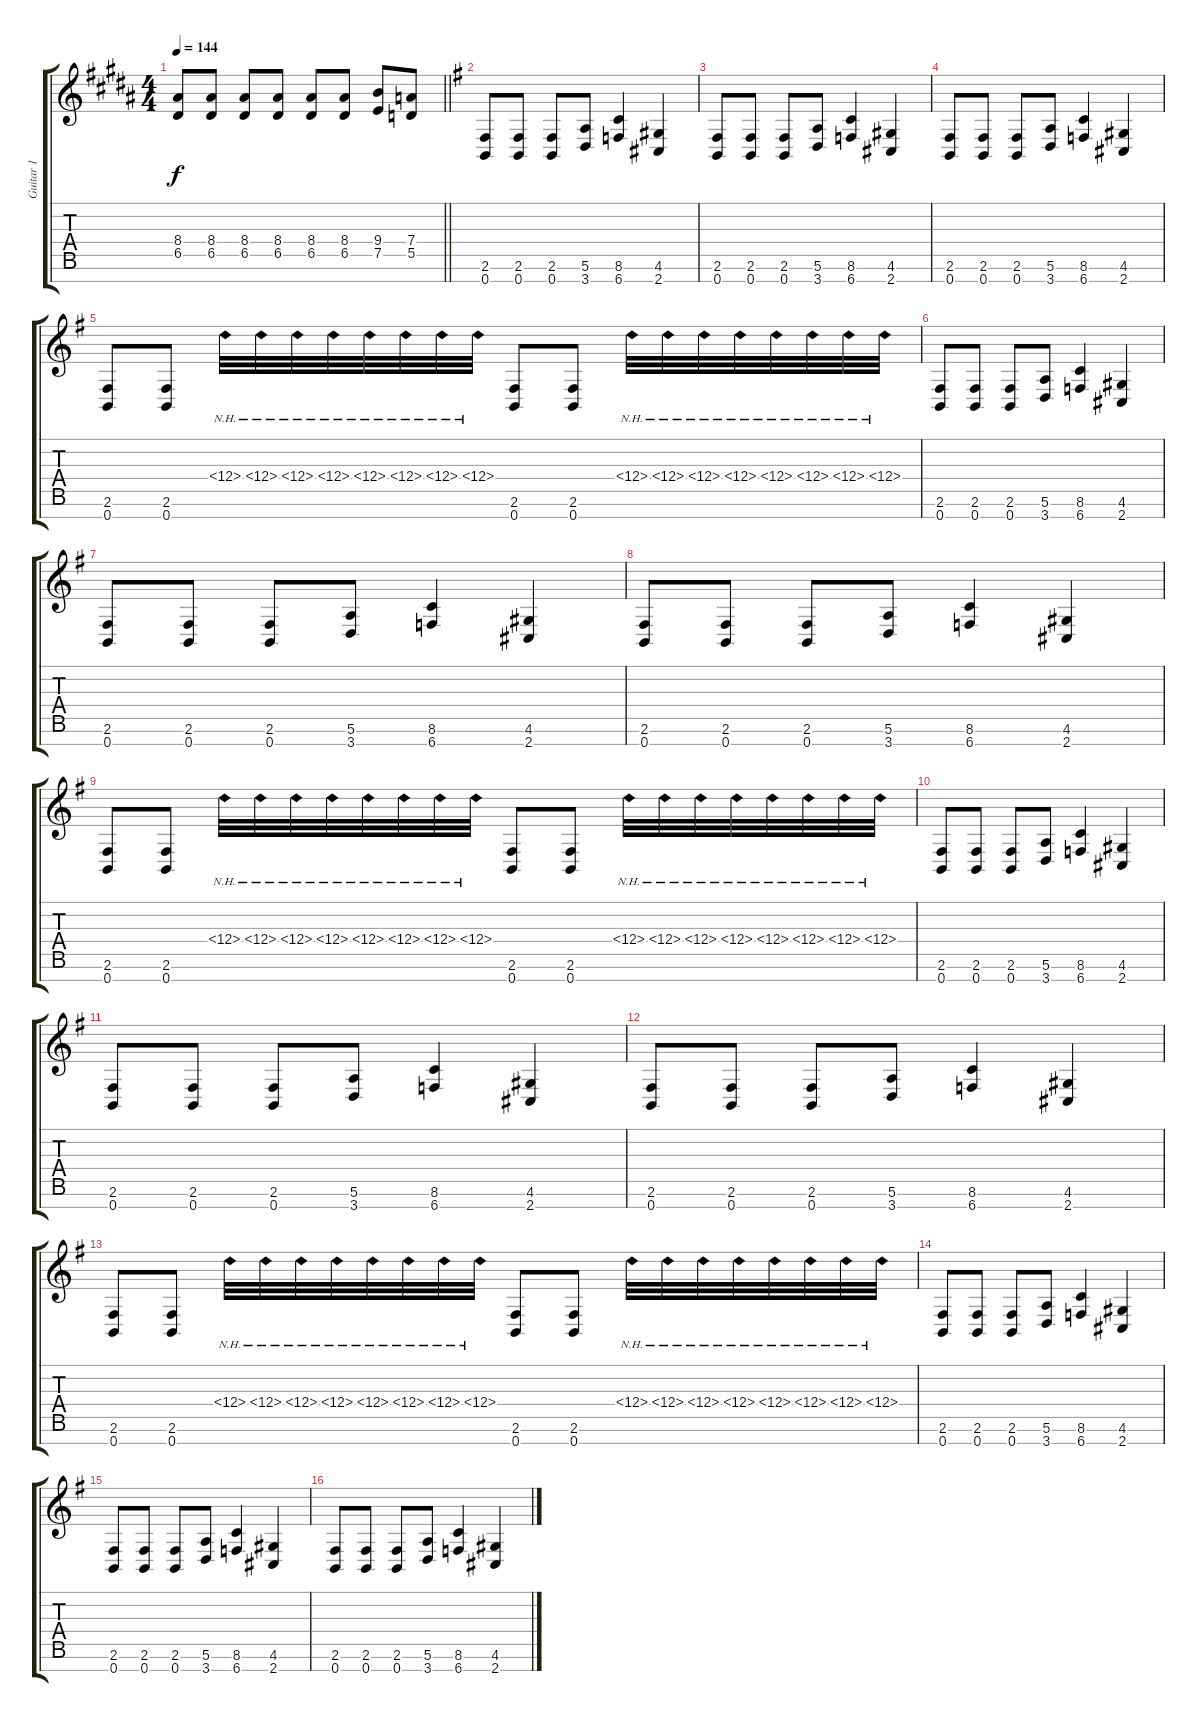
\track ("Guitar 1" "Guitar 1") {instrument distortionguitar}
\staff {score tabs}
\tuning (E4 B3 G3 D3 A2 E2 B1) {hide}
\ts (4 4)
\tempo 144
\clef g2
\barLineRight lightlight
\ks g#minor
(8.4 6.5).8{dy f} (8.4 6.5).8 (8.4 6.5).8 (8.4 6.5).8 (8.4 6.5).8 (8.4 6.5).8 (9.4 7.5).8 (7.4 5.5).8 |
\ks eminor
(2.6 0.7).8 (2.6 0.7).8 (2.6 0.7).8 (5.6 3.7).8 (8.6 6.7).4 (4.6 2.7).4 |
(2.6 0.7).8 (2.6 0.7).8 (2.6 0.7).8 (5.6 3.7).8 (8.6 6.7).4 (4.6 2.7).4 |
(2.6 0.7).8 (2.6 0.7).8 (2.6 0.7).8 (5.6 3.7).8 (8.6 6.7).4 (4.6 2.7).4 |
(2.6 0.7).8 (2.6 0.7).8 6.4{nh}.32 6.4{nh}.32 6.4{nh}.32 6.4{nh}.32 6.4{nh}.32 6.4{nh}.32 6.4{nh}.32 6.4{nh}.32 (2.6 0.7).8 (2.6 0.7).8 6.4{nh}.32 6.4{nh}.32 6.4{nh}.32 6.4{nh}.32 6.4{nh}.32 6.4{nh}.32 6.4{nh}.32 6.4{nh}.32 |
(2.6 0.7).8 (2.6 0.7).8 (2.6 0.7).8 (5.6 3.7).8 (8.6 6.7).4 (4.6 2.7).4 |
(2.6 0.7).8 (2.6 0.7).8 (2.6 0.7).8 (5.6 3.7).8 (8.6 6.7).4 (4.6 2.7).4 |
(2.6 0.7).8 (2.6 0.7).8 (2.6 0.7).8 (5.6 3.7).8 (8.6 6.7).4 (4.6 2.7).4 |
(2.6 0.7).8 (2.6 0.7).8 6.4{nh}.32 6.4{nh}.32 6.4{nh}.32 6.4{nh}.32 6.4{nh}.32 6.4{nh}.32 6.4{nh}.32 6.4{nh}.32 (2.6 0.7).8 (2.6 0.7).8 6.4{nh}.32 6.4{nh}.32 6.4{nh}.32 6.4{nh}.32 6.4{nh}.32 6.4{nh}.32 6.4{nh}.32 6.4{nh}.32 |
(2.6 0.7).8 (2.6 0.7).8 (2.6 0.7).8 (5.6 3.7).8 (8.6 6.7).4 (4.6 2.7).4 |
(2.6 0.7).8 (2.6 0.7).8 (2.6 0.7).8 (5.6 3.7).8 (8.6 6.7).4 (4.6 2.7).4 |
(2.6 0.7).8 (2.6 0.7).8 (2.6 0.7).8 (5.6 3.7).8 (8.6 6.7).4 (4.6 2.7).4 |
(2.6 0.7).8 (2.6 0.7).8 6.4{nh}.32 6.4{nh}.32 6.4{nh}.32 6.4{nh}.32 6.4{nh}.32 6.4{nh}.32 6.4{nh}.32 6.4{nh}.32 (2.6 0.7).8 (2.6 0.7).8 6.4{nh}.32 6.4{nh}.32 6.4{nh}.32 6.4{nh}.32 6.4{nh}.32 6.4{nh}.32 6.4{nh}.32 6.4{nh}.32 |
(2.6 0.7).8 (2.6 0.7).8 (2.6 0.7).8 (5.6 3.7).8 (8.6 6.7).4 (4.6 2.7).4 |
(2.6 0.7).8 (2.6 0.7).8 (2.6 0.7).8 (5.6 3.7).8 (8.6 6.7).4 (4.6 2.7).4 |
(2.6 0.7).8 (2.6 0.7).8 (2.6 0.7).8 (5.6 3.7).8 (8.6 6.7).4 (4.6 2.7).4
